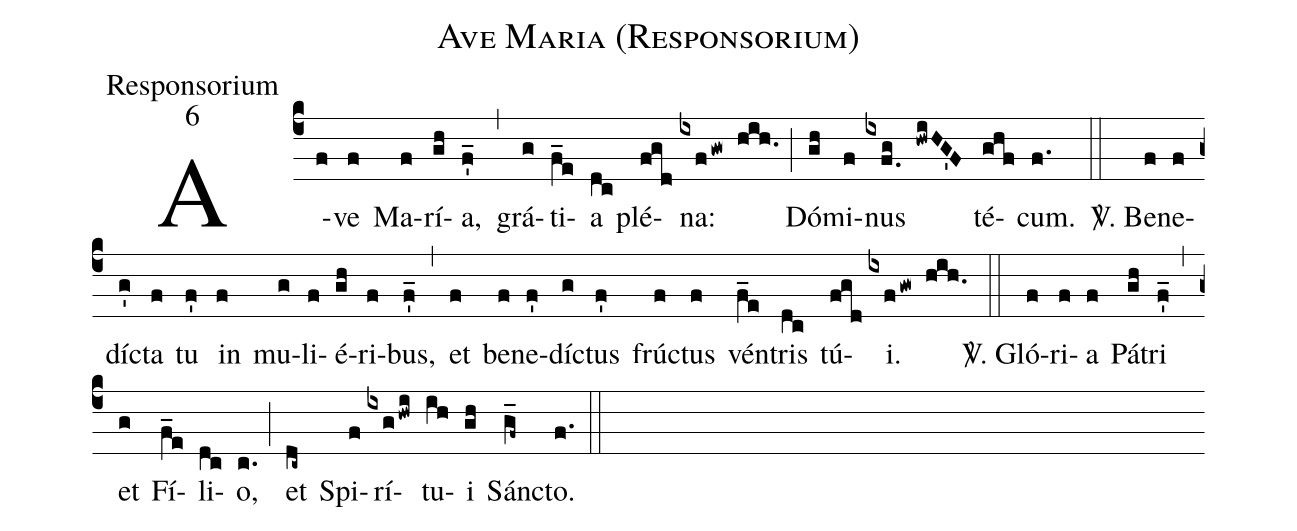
name: Ave Maria (Responsorium);
office-part:Responsorium;
mode:6;
%%
(c4)A(f)ve(f) Ma(f)rí(gh)a,(f_') (,) grá(g)ti(f_e)a(dc) plé(fgd)na:(ixfgw hih.) (;) Dó(gh)mi(f)nus(ixf.g hwiHG'F) té(ghf)cum.(f.)
(::)
<sp>V/</sp>. Be(f)ne(f)dí(g')cta(f) tu(f') in(f) mu(g)li(f)é(gh)ri(f)bus,(f_') (,) et(f) be(f)ne(f')dí(g)ctus(f') frú(f)ctus(f) vén(f_e)tris(dc) tú(fgd)i.(ixfgw hih.) (::)
<sp>V/</sp>. Gló(f)ri(f)a(f) Pá(gh)tri(f_') (,) et(g) Fí(f_e)li(dc)o,(c.) (;) et(dc~) Spi(f)rí(ixghwi)tu(ih)i(gh) Sánc(g_f~)to.(f.) (::)
